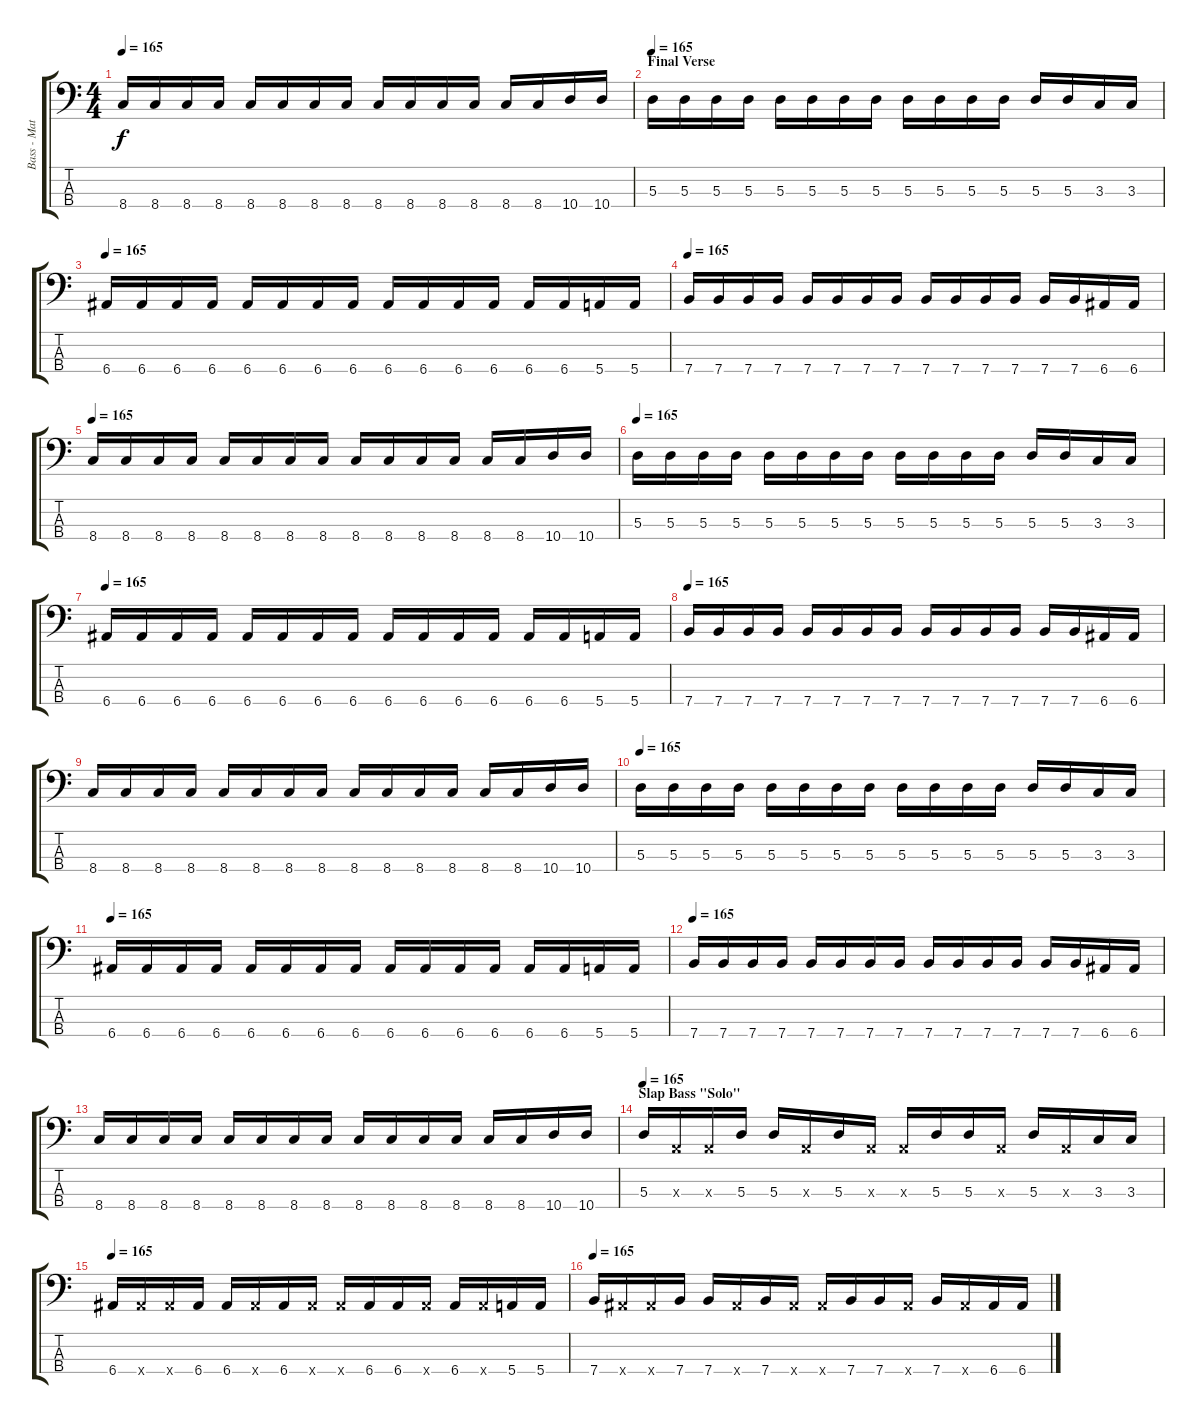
\track ("Bass - Matias" "Bass - Mat") {instrument electricbassfinger}
\staff {score tabs}
\tuning (G2 D2 A1 E1) {hide}
\ts (4 4)
\tempo 165
\clef f4
\ks c
8.4.16{dy f} 8.4.16 8.4.16 8.4.16 8.4.16 8.4.16 8.4.16 8.4.16 8.4.16 8.4.16 8.4.16 8.4.16 8.4.16 8.4.16 10.4.16 10.4.16 |
\section ("" "Final Verse")
\tempo 165
5.3.16 5.3.16 5.3.16 5.3.16 5.3.16 5.3.16 5.3.16 5.3.16 5.3.16 5.3.16 5.3.16 5.3.16 5.3.16 5.3.16 3.3.16 3.3.16 |
\tempo 165
6.4.16 6.4.16 6.4.16 6.4.16 6.4.16 6.4.16 6.4.16 6.4.16 6.4.16 6.4.16 6.4.16 6.4.16 6.4.16 6.4.16 5.4.16 5.4.16 |
\tempo 165
7.4.16 7.4.16 7.4.16 7.4.16 7.4.16 7.4.16 7.4.16 7.4.16 7.4.16 7.4.16 7.4.16 7.4.16 7.4.16 7.4.16 6.4.16 6.4.16 |
\tempo 165
8.4.16 8.4.16 8.4.16 8.4.16 8.4.16 8.4.16 8.4.16 8.4.16 8.4.16 8.4.16 8.4.16 8.4.16 8.4.16 8.4.16 10.4.16 10.4.16 |
\tempo 165
5.3.16 5.3.16 5.3.16 5.3.16 5.3.16 5.3.16 5.3.16 5.3.16 5.3.16 5.3.16 5.3.16 5.3.16 5.3.16 5.3.16 3.3.16 3.3.16 |
\tempo 165
6.4.16 6.4.16 6.4.16 6.4.16 6.4.16 6.4.16 6.4.16 6.4.16 6.4.16 6.4.16 6.4.16 6.4.16 6.4.16 6.4.16 5.4.16 5.4.16 |
\tempo 165
7.4.16 7.4.16 7.4.16 7.4.16 7.4.16 7.4.16 7.4.16 7.4.16 7.4.16 7.4.16 7.4.16 7.4.16 7.4.16 7.4.16 6.4.16 6.4.16 |
8.4.16 8.4.16 8.4.16 8.4.16 8.4.16 8.4.16 8.4.16 8.4.16 8.4.16 8.4.16 8.4.16 8.4.16 8.4.16 8.4.16 10.4.16 10.4.16 |
\tempo 165
5.3.16 5.3.16 5.3.16 5.3.16 5.3.16 5.3.16 5.3.16 5.3.16 5.3.16 5.3.16 5.3.16 5.3.16 5.3.16 5.3.16 3.3.16 3.3.16 |
\tempo 165
6.4.16 6.4.16 6.4.16 6.4.16 6.4.16 6.4.16 6.4.16 6.4.16 6.4.16 6.4.16 6.4.16 6.4.16 6.4.16 6.4.16 5.4.16 5.4.16 |
\tempo 165
7.4.16 7.4.16 7.4.16 7.4.16 7.4.16 7.4.16 7.4.16 7.4.16 7.4.16 7.4.16 7.4.16 7.4.16 7.4.16 7.4.16 6.4.16 6.4.16 |
8.4.16 8.4.16 8.4.16 8.4.16 8.4.16 8.4.16 8.4.16 8.4.16 8.4.16 8.4.16 8.4.16 8.4.16 8.4.16 8.4.16 10.4.16 10.4.16 |
\section ("" "Slap Bass \"Solo\"")
\tempo 165
5.3.16{instrument slapbass1} 0.3{x}.16 0.3{x}.16 5.3.16 5.3.16 0.3{x}.16 5.3.16 0.3{x}.16 0.3{x}.16 5.3.16 5.3.16 0.3{x}.16 5.3.16 0.3{x}.16 3.3.16 3.3.16 |
\tempo 165
6.4.16 6.4{x}.16 6.4{x}.16 6.4.16 6.4.16 6.4{x}.16 6.4.16 6.4{x}.16 6.4{x}.16 6.4.16 6.4.16 6.4{x}.16 6.4.16 6.4{x}.16 5.4.16 5.4.16 |
\tempo 165
7.4.16{instrument slapbass1} 6.4{x}.16 6.4{x}.16 7.4.16 7.4.16 6.4{x}.16 7.4.16 6.4{x}.16 6.4{x}.16 7.4.16 7.4.16 6.4{x}.16 7.4.16 6.4{x}.16 6.4.16 6.4.16
